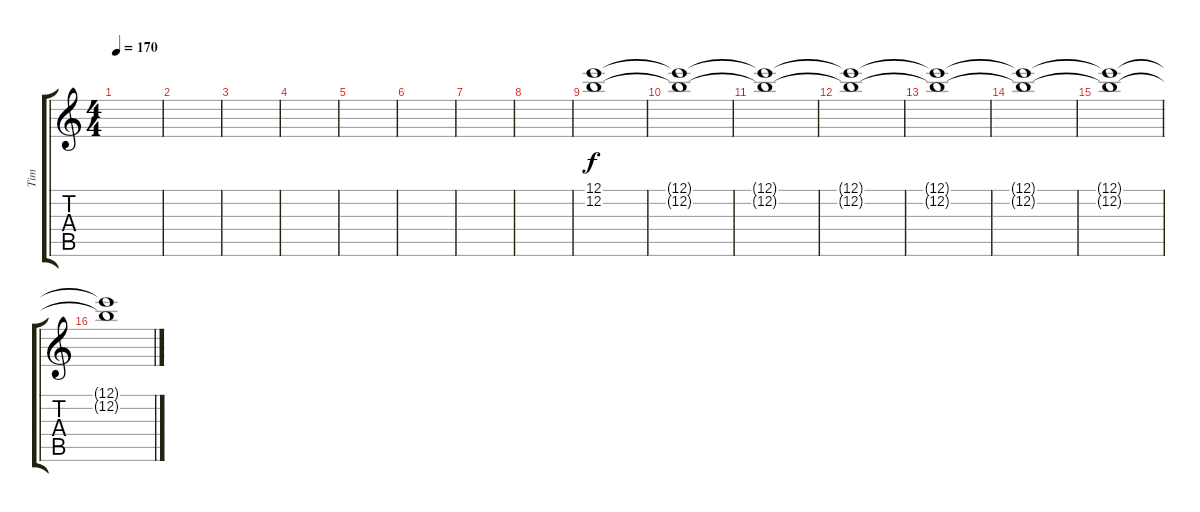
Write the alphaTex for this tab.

\track ("Tim" "Tim") {instrument distortionguitar}
\staff {score tabs}
\tuning (E4 B3 G3 D3 A2 E2) {hide}
\ts (4 4)
\tempo 170
\clef g2
\ks c
|
|
|
|
|
|
|
|
(12.1 12.2).1{volume 16} |
(12.1{t} 12.2{t}).1 |
(12.1{t} 12.2{t}).1 |
(12.1{t} 12.2{t}).1 |
(12.1{t} 12.2{t}).1 |
(12.1{t} 12.2{t}).1 |
(12.1{t} 12.2{t}).1 |
(12.1{t} 12.2{t}).1
